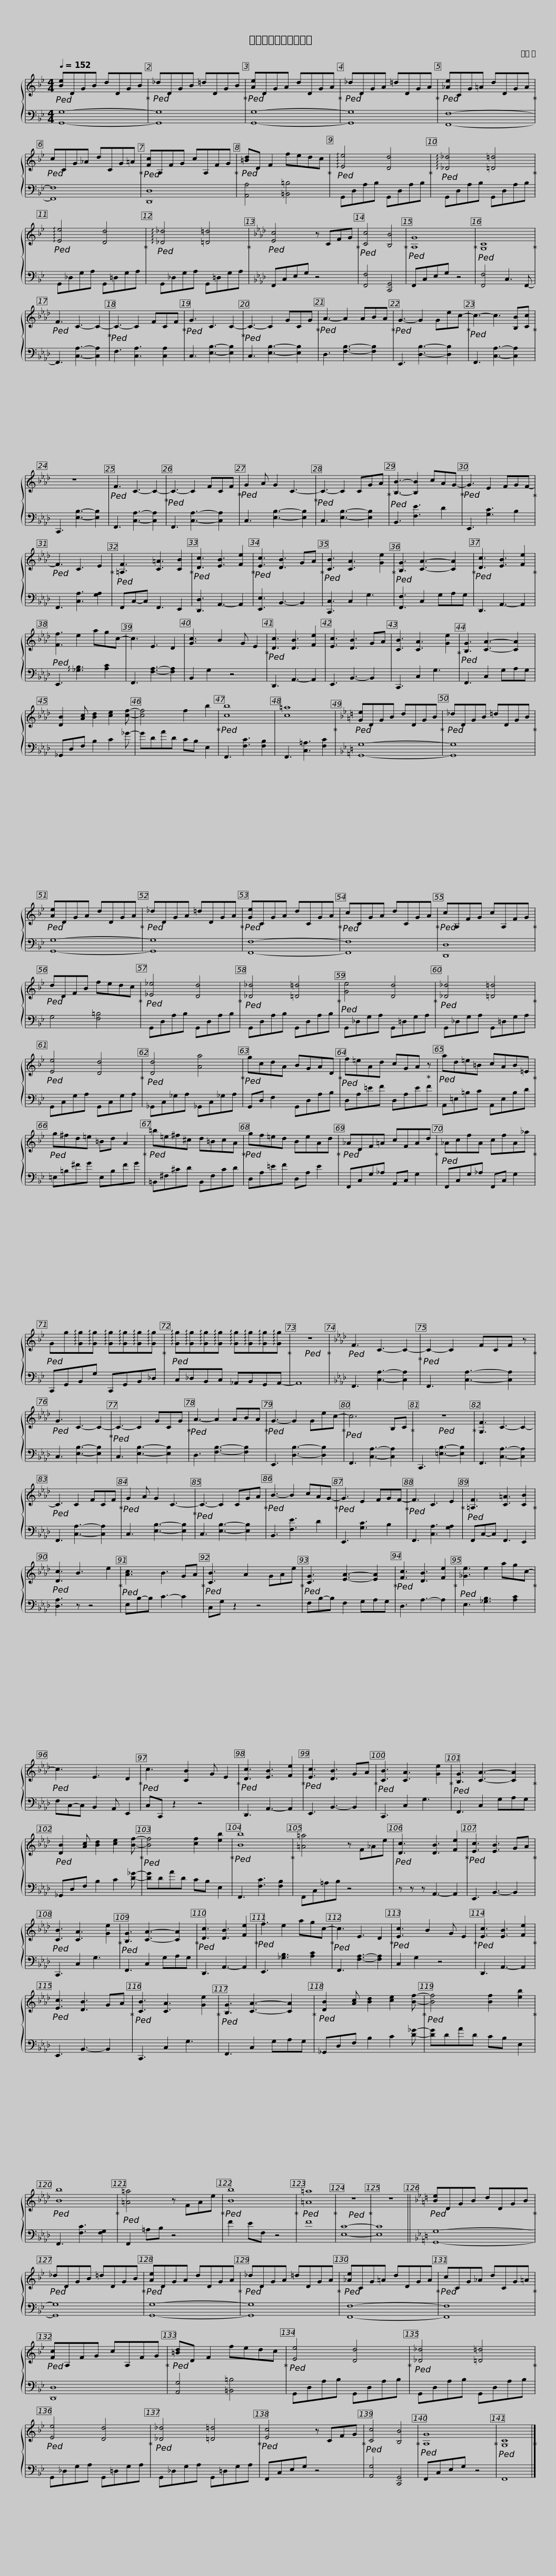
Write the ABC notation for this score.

X:1
%%score { 1 | 2 }
L:1/8
Q:1/4=152
M:4/4
I:linebreak $
K:Bb
V:1 treble
V:2 bass
V:1
!ped! [Be]DGB dDGB!ped-up! |!ped! _dDGB =dDGB!ped-up! |!ped! [Ae]DGA dDGA!ped-up! |!ped! _dDGA =dDGA!ped-up! |!ped! [_Ae]CG=A dDGA!ped-up! |$ %5
!ped! cCG_A dCG=A!ped-up! |!ped! [Fc]A,FG cA,FG!ped-up! |!ped! [=Bd]D F2 fedc!ped-up! |!ped! !arpeggio![Ee]4 [Dd]4!ped-up! |!ped! !arpeggio![_D_d]4 [=D=d]4!ped-up! |$ %10
!ped! !arpeggio![Ee]4 [Dd]4!ped-up! |!ped! !arpeggio![_D_d]4 [=D=d]4!ped-up! |[K:Ab]!ped! [Ec]4 z CFG!ped-up! |!ped! [Cc]4 [B,B]4!ped-up! |!ped! [A,G]8!ped-up! | %15
!ped! [G,C]8!ped-up! |$!ped! F3 C3- C2-!ped-up! |!ped! C3- C2 FCF!ped-up! |!ped! G3 C3 C2-!ped-up! |!ped! C3- C2 GCG!ped-up! | %20
!ped! A3- A2 ABA!ped-up! |!ped! G3- G2 Gec-!ped-up! |!ped! c3- c3 [B,B][Cc]!ped-up! |$ z8 |!ped! F3 C3- C2-!ped-up! | %25
!ped! C3- C2 FCF!ped-up! |!ped! G2 A G2 C3-!ped-up! |!ped! C3- C2 CGA!ped-up! |!ped! [B,B]3- [B,B]2 cAG-!ped-up! |!ped! G3 E2 FGF-!ped-up! |$ %30
!ped! F3 C3 E2!ped-up! |!ped! [=A,F]3 [C=A]3 [CB]2!ped-up! |!ped! [Dc]3 [EB]3 [Fe]2!ped-up! |!ped! [Ec]3 [DB]3 GA!ped-up! |!ped! [CB]3 [CA]3 [Ge]2!ped-up! | %35
!ped! [B,G]3 [CA]3- [CA]2!ped-up! |!ped! [Dc]3 [EB]3 [Fe]2!ped-up! |$!ped! [Ff]3 e2 agc- | c3 E3 D2 | [Gc]3 B2 G E2!ped-up! | %40
!ped! [Dc]3 [DB]3 [Fe]2 | [Ec]3 [DB]3 GA | [CB]3 [CA]3 [Ge]2!ped-up! |!ped! [B,G]3 [CA]3- [CA]2 |$ [DB]2 [Ac] [Bd]2 [ce]2 [cf]- | %45
 [cf]4 f2 b2!ped-up! |!ped! [cb]8 | [c=a]8!ped-up! |[K:Bb]!ped! [Ge]DGB dDGB!ped-up! |$!ped! _dDGB =dDGB!ped-up! | %50
!ped! [Ae]DGA dDGA!ped-up! |!ped! _dDGA =dDGA!ped-up! |!ped! [Ge]CGA dCGA!ped-up! |!ped! cCGA dCGA!ped-up! |$!ped! cA,FG cA,FG!ped-up! | %55
!ped! dDFB fedc!ped-up! |!ped! [_E_e]4 [Dd]4!ped-up! |!ped! [_D_d]4 [=D=d]4!ped-up! |!ped! [Ge]4 [Dd]4!ped-up! |$!ped! [_D_d]4 [=D=d]4!ped-up! | %60
!ped! [Ee]4 [Dd]4!ped-up! |!ped! [Dd]4 [Aa]4!ped-up! |!ped! gcdA BGAD!ped-up! |$!ped! f=eAd cGA!ped-up! z |!ped! ad=e=B cAB=E!ped-up! | %65
!ped! g^fd=e =Bd A2!ped-up! |!ped! =b=e^f^c d=BcA!ped-up! |$!ped! gf=ed BeAd!ped-up! |!ped! _ADF=A cFAd!ped-up! |!ped! _AcfA cfA_a!ped-up! | %70
!ped! Gg!arpeggio![Gg]!arpeggio![Gg] !arpeggio![Gg]!arpeggio![Gg]!arpeggio![Gg]!arpeggio![Gg]!ped-up! |$!ped! !arpeggio![Gg]!arpeggio![Gg]!arpeggio![Gg]!arpeggio![Gg] !arpeggio![Gg]!arpeggio![Gg]!arpeggio![Gg]!arpeggio![Gg]!ped-up! |!ped! z8!ped-up! |[K:Ab]!ped! F3 C3- C2-!ped-up! |!ped! C2- C2 FCF z!ped-up! | %75
!ped! G3 C3- C2-!ped-up! |!ped! C3- C2 GCG!ped-up! |$!ped! A3- A2 ABA!ped-up! |!ped! G3- G2 Gec-!ped-up! |!ped! c6 B,C!ped-up! | %80
!ped! z8!ped-up! | [G,F]3 C3- C2- |!ped! C3 C2 FCF!ped-up! |!ped! G2 A G2 C3-!ped-up! |$!ped! C3- C2 CGA!ped-up! | %85
!ped! B3- B2 cAG-!ped-up! |!ped! G3 E2 FGF-!ped-up! |!ped! F3 C3 E2!ped-up! |!ped! [=A,F]3 [C=A]3 [CB]2!ped-up! |!ped! [Dc]3 B3 e2!ped-up! | %90
!ped! [Ac]3 B3 GA!ped-up! |$!ped! [CB]3 A2 GAe!ped-up! |!ped! [CG]3 [EA]3- [EA]2!ped-up! |!ped! [Fc]3 [DB]3 [Fe]2!ped-up! |!ped! [_Ge]3 e2 agc-!ped-up! | %95
!ped! c3 E3 D2!ped-up! |!ped! c3 [CB]2 G E2!ped-up! |$!ped! [Dc]3 [EB]3 [Fe]2!ped-up! |!ped! [Ec]3 [DB]3 GA!ped-up! |!ped! [CB]3 [CA]3 [Ge]2!ped-up! | %100
!ped! [B,G]3 [CA]3- [CA]2!ped-up! |!ped! [DB]2 [Ac] [Bd]2 [ce]2 [Bf]-!ped-up! |!ped! [Bf]4 [cf]2 [eb]2!ped-up! |!ped! [Bb]8!ped-up! |$ [=A=a]4 z F_Ae | %105
!ped! [Dc]3 [DB]3 [Fe]2!ped-up! |!ped! [Ec]3 [EB]3 GA!ped-up! |!ped! [CB]3 [CA]3 [Ge]2!ped-up! |!ped! [B,G]3 [CA]3- [CA]2!ped-up! |!ped! [Dc]3 [DB]3 [Fe]2!ped-up! | %110
!ped! f3 e2 agc-!ped-up! |$!ped! c3 E3 D2!ped-up! |!ped! [Ec]3 B2 G E2!ped-up! |!ped! [Ec]3 [EB]3 [Fe]2!ped-up! |!ped! [Ec]3 [DB]3 GA!ped-up! | %115
!ped! [CB]3 [CA]3 [Ge]2!ped-up! |!ped! [B,G]3 [CA]3- [CA]2!ped-up! |!ped! [DB]2 [Ac] [Bd]2 [ce]2 [Bf]-!ped-up! |$!ped! [Bf]4 [Bf]2 [eb]2!ped-up! |!ped! [Bb]8!ped-up! | %120
!ped! [=A=a]4 z FAe!ped-up! |!ped! [Bb]8!ped-up! |!ped! [=A=a]8!ped-up! |!ped! z8!ped-up! | z8 ||$ %125
[K:Bb]!ped! [Be]DGB dDGB!ped-up! |!ped! _dDGB =dDGB!ped-up! |!ped! [Ae]DGA dDGA!ped-up! |!ped! _dDGA =dDGA!ped-up! |!ped! [_Ae]CG=A dDGA!ped-up! |$ %130
!ped! cCG_A dCG=A!ped-up! |!ped! [Fc]A,FG cA,FG!ped-up! |!ped! [=Bd]D F2 fedc!ped-up! |!ped! [Ee]4 [Dd]4!ped-up! |!ped! [_D_d]4 [=D=d]4!ped-up! |$ %135
!ped! [Ee]4 [Dd]4!ped-up! |!ped! [_D_d]4 [=D=d]4!ped-up! |!ped! [Ec]4 z CFG!ped-up! |!ped! [Cc]4 [B,B]4!ped-up! |!ped! [A,G]8!ped-up! | %140
!ped! [G,C]8!ped-up! |] %141
V:2
 [G,,G,]8- | [G,,G,]8 | [G,,G,]8- | [G,,G,]8 | [F,,F,]8- |$ %5
 [F,,F,]8 | [D,,D,]8 | [A,,A,]4 [=B,,=B,]4 | G,,D,A,B, G,,D,A,B, | G,,D,A,B, G,,D,A,B, |$ %10
 G,,_D,G,A, G,,=D,G,A, | G,,_D,G,A, G,,=D,G,A, |[K:Ab] F,,C,E,G, z4 | [F,,F,]4 [C,,G,,]4 | F,,C,E,G, z4 | %15
 [F,,F,]4 C,3 F,,- |$ F,,3 [C,A,]3- [C,A,]2 | F,3 [C,A,]3 [C,A,]2 | C,3 [E,B,]3- [E,B,]2 | C,3 [E,B,]3- [E,B,]2 | %20
 D,3 [F,B,]3- [F,B,]2 | E,,3 [D,B,]3- [D,B,]2 | F,,3 [C,A,]3- [C,A,]2 |$ C,,3 [E,B,]3- [E,B,]2 | F,,3 [C,A,]3- [C,A,]2 | %25
 F,,3 [C,A,]3- [C,A,]2 | C,3 [E,B,]3- [E,B,]2 | C,3 [E,B,]3- [E,B,]2 | B,,3 [F,E]3 D2 | E,,3 [G,C]3 B,2 |$ %30
 F,,3 [C,A,]3 [G,A,]2 | F,,C,-C, F,,3 E,,2 | [D,,D,]3 A,,3- A,,2 | [E,,E,]3 B,,3- B,,2 | [C,,C,]3 C,2 G,3 | %35
 [F,,F,]3 C,2 G,A,G, | D,,3 A,,3- A,,2 |$ E,,3 !arpeggio![_G,B,]3 [A,C]2 | F,,3 [F,A,]3- [F,A,]2 | B,,2 G,2 z4 | %40
 D,,3 A,,3- A,,2 | E,,3 B,,3- B,,2 | C,,3 C,2 G,3 | F,,3 C,2 G,A,G, |$ _G,,D,F, B,2 C2 _G- | %45
 GDAD CB, E,2 | F,,3 [F,C]3 [F,B,]2 | F,,3 [C,=A,]3 [F,C]2 |[K:Bb] [G,,G,]8- |$ [G,,G,]8 | %50
 [G,,G,]8- | [G,,G,]8 | [F,,F,]8- | [F,,F,]8 |$ [D,,D,]8 | %55
 G,4 [F,=B,]4 | G,,D,A,B, G,,D,A,B, | G,,D,A,B, G,,D,A,B, | G,,_D,G,A, G,,=D,G,A, |$ G,,_D,G,A, G,,=D,G,A, | %60
 G,,C,G,A, G,,C,G,A, | _G,,C,_G,A, _G,,C,_G,A, | G,,D, F,2 G,,D,A,B, |$ D,A,=EF D,A,EF | A,,=E,=B,C A,,E,B,D | %65
 =E,=B,^FG E,B,FG | =B,,^F,^CD B,,F,CD |$ D,A,=EF D,A, E2 | F,,C,G,_A, A,,C, G,2 | F,,C,G,_A, F,,C, G,2 | %70
 C,,G,,B,,G, C,,G,,B,,_D, |$ C,_D,B,,C, _A,,B,,G,,A,,- | A,,8 |[K:Ab] F,,3 [C,A,]3- [C,A,]2 | F,,3 [C,A,]3- [C,A,]2 | %75
 C,3 [E,B,]3- [E,B,]2 | C,3 [E,B,]3- [E,B,]2 |$ D,3 [F,B,]3- [F,B,]2 | E,,3 [D,B,]3- [D,B,]2 | F,,3 [C,A,]3- [C,A,]2 | %80
 C,,3 [=E,B,]3- [E,B,]2 | F,,3 [C,A,]3- [C,A,]2 | F,,3 [C,A,]3- [C,A,]2 | C,3 [E,B,]3- [E,B,]2 |$ C,3 [E,B,]3- [E,B,]2 | %85
 B,,3 [F,E]3 D2 | E,,3 [G,C]3 B,2 | F,,3 [C,A,]3 [G,A,]2 | F,,C,-C, F,,3 E,,2 | [D,A,]3 z z4 | %90
 E,B,-B, C3- C2 |$ C,G, z2 z4 | F,B,-B, F,2 G,A,G, | D,3 A,3- A,2 | E,3 [_G,B,]3 [A,C]2 | %95
 F,C,-C, B,,2 A,, E,,2 | C,C,, z2 z4 |$ D,,3 A,,3- A,,2 | E,,3 B,,3- B,,2 | C,,3 C,2 G,3 | %100
 F,,3 C,2 G,A,G, | _G,,D,F, B,2 C2 [D_G]- | [DG]DAD CB, E,2 | F,,3 [F,C]3 [F,B,]2 |$ F,,C,=A,B, z4 | %105
 z z z A,,3- A,,2 | E,,3 B,,3- B,,2 | C,,3 C,2 G,3 | F,,3 C,2 G,A,G, | D,,3 A,,3- A,,2 | %110
 E,,3 [_G,B,]3 [A,C]2 |$ F,,3 [F,A,]3- [F,A,]2 | C,2 G,2 z4 | D,,3 A,,3- A,,2 | E,,3 B,,3- B,,2 | %115
 C,,3 C,2 G,3 | F,,3 C,2 G,A,G, | _G,,D,F, B,2 C2 [D_G]- |$ [DG]DAD CB, E,2 | F,,3 [F,C]3 [F,G,]2 | %120
 F,,2 =A,B, z4 | F2 EF, z4 | F8 | [E,C]8- | [E,C]8 ||$ %125
[K:Bb] [G,,G,]8- | [G,,G,]8 | [G,,G,]8- | [G,,G,]8 | [F,,F,]8- |$ %130
 [F,,F,]8 | [D,,D,]8 | [A,,G,]4 [=B,,=B,]4 | G,,D,A,B, G,,D,A,B, | G,,D,A,B, G,,D,A,B, |$ %135
 G,,_D,G,A, G,,=D,G,A, | G,,_D,G,A, G,,=D,G,A, | F,,C,E,G, z4 | [A,,G,]4 [C,,G,,]4 | F,,C,E,G, z4 | %140
 F,,8 |] %141
